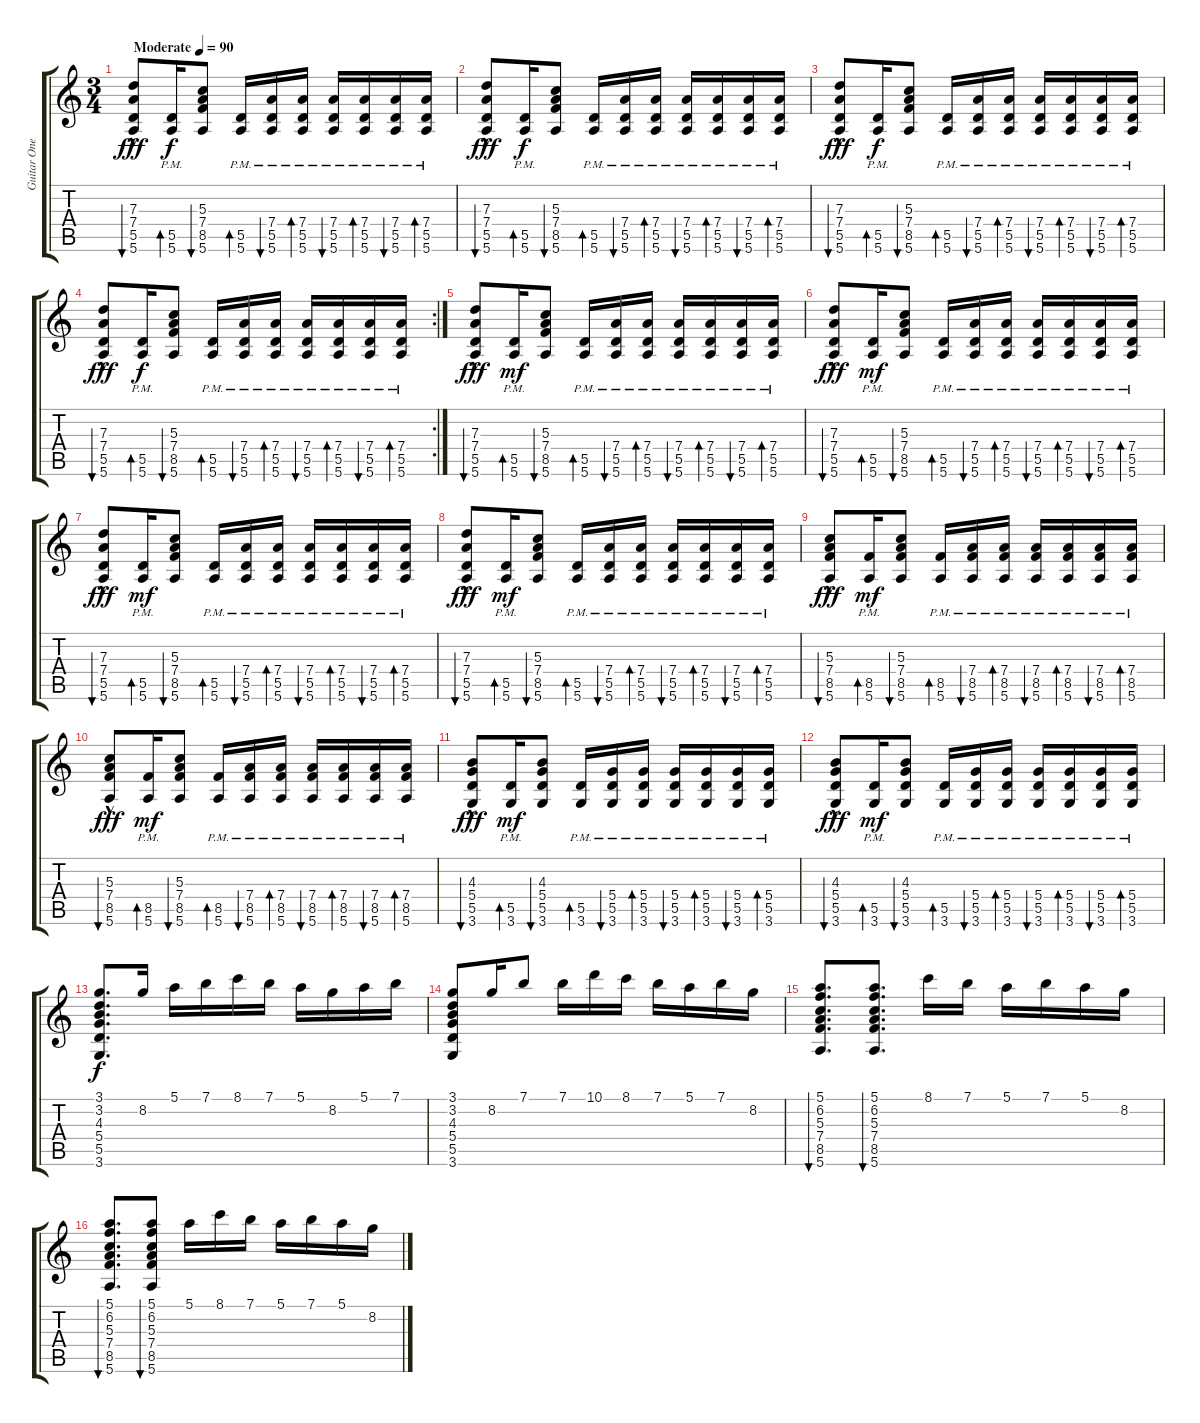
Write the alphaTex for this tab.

\track ("Guitar One" "Guitar One") {instrument acousticguitarsteel}
\staff {score tabs}
\tuning (E4 B3 G3 D3 A2 E2) {hide}
\ts (3 4)
\tempo (90 "Moderate")
\clef g2
\ks c
(7.3{hac} 7.4{hac} 5.5{hac} 5.6{hac}).8{bu 60 dy fff instrument acousticguitarsteel} (5.5{pm} 5.6{pm}).16{bd 60 dy f} (5.3 7.4 8.5 5.6).8{bu 60} (5.5{pm} 5.6{pm}).16{bd 60} (7.4{pm} 5.5{pm} 5.6{pm}).16{bu 60} (7.4{pm} 5.5{pm} 5.6{pm}).16{bd 60} (7.4{pm} 5.5{pm} 5.6{pm}).16{bu 60} (7.4{pm} 5.5{pm} 5.6{pm}).16{bd 60} (7.4{pm} 5.5{pm} 5.6{pm}).16{bu 60} (7.4{pm} 5.5{pm} 5.6{pm}).16{bd 60} |
(7.3{hac} 7.4{hac} 5.5{hac} 5.6{hac}).8{bu 60 dy fff} (5.5{pm} 5.6{pm}).16{bd 60 dy f} (5.3 7.4 8.5 5.6).8{bu 60} (5.5{pm} 5.6{pm}).16{bd 60} (7.4{pm} 5.5{pm} 5.6{pm}).16{bu 60} (7.4{pm} 5.5{pm} 5.6{pm}).16{bd 60} (7.4{pm} 5.5{pm} 5.6{pm}).16{bu 60} (7.4{pm} 5.5{pm} 5.6{pm}).16{bd 60} (7.4{pm} 5.5{pm} 5.6{pm}).16{bu 60} (7.4{pm} 5.5{pm} 5.6{pm}).16{bd 60} |
(7.3{hac} 7.4{hac} 5.5{hac} 5.6{hac}).8{bu 60 dy fff} (5.5{pm} 5.6{pm}).16{bd 60 dy f} (5.3 7.4 8.5 5.6).8{bu 60} (5.5{pm} 5.6{pm}).16{bd 60} (7.4{pm} 5.5{pm} 5.6{pm}).16{bu 60} (7.4{pm} 5.5{pm} 5.6{pm}).16{bd 60} (7.4{pm} 5.5{pm} 5.6{pm}).16{bu 60} (7.4{pm} 5.5{pm} 5.6{pm}).16{bd 60} (7.4{pm} 5.5{pm} 5.6{pm}).16{bu 60} (7.4{pm} 5.5{pm} 5.6{pm}).16{bd 60} |
\rc 2
(7.3{hac} 7.4{hac} 5.5{hac} 5.6{hac}).8{bu 60 dy fff} (5.5{pm} 5.6{pm}).16{bd 60 dy f} (5.3 7.4 8.5 5.6).8{bu 60} (5.5{pm} 5.6{pm}).16{bd 60} (7.4{pm} 5.5{pm} 5.6{pm}).16{bu 60} (7.4{pm} 5.5{pm} 5.6{pm}).16{bd 60} (7.4{pm} 5.5{pm} 5.6{pm}).16{bu 60} (7.4{pm} 5.5{pm} 5.6{pm}).16{bd 60} (7.4{pm} 5.5{pm} 5.6{pm}).16{bu 60} (7.4{pm} 5.5{pm} 5.6{pm}).16{bd 60} |
(7.3{hac} 7.4{hac} 5.5{hac} 5.6{hac}).8{bu 60 dy fff} (5.5{pm} 5.6{pm}).16{bd 60 dy mf} (5.3 7.4 8.5 5.6).8{bu 60} (5.5{pm} 5.6{pm}).16{bd 60} (7.4{pm} 5.5{pm} 5.6{pm}).16{bu 60} (7.4{pm} 5.5{pm} 5.6{pm}).16{bd 60} (7.4{pm} 5.5{pm} 5.6{pm}).16{bu 60} (7.4{pm} 5.5{pm} 5.6{pm}).16{bd 60} (7.4{pm} 5.5{pm} 5.6{pm}).16{bu 60} (7.4{pm} 5.5{pm} 5.6{pm}).16{bd 60} |
(7.3{hac} 7.4{hac} 5.5{hac} 5.6{hac}).8{bu 60 dy fff} (5.5{pm} 5.6{pm}).16{bd 60 dy mf} (5.3 7.4 8.5 5.6).8{bu 60} (5.5{pm} 5.6{pm}).16{bd 60} (7.4{pm} 5.5{pm} 5.6{pm}).16{bu 60} (7.4{pm} 5.5{pm} 5.6{pm}).16{bd 60} (7.4{pm} 5.5{pm} 5.6{pm}).16{bu 60} (7.4{pm} 5.5{pm} 5.6{pm}).16{bd 60} (7.4{pm} 5.5{pm} 5.6{pm}).16{bu 60} (7.4{pm} 5.5{pm} 5.6{pm}).16{bd 60} |
(7.3{hac} 7.4{hac} 5.5{hac} 5.6{hac}).8{bu 60 dy fff} (5.5{pm} 5.6{pm}).16{bd 60 dy mf} (5.3 7.4 8.5 5.6).8{bu 60} (5.5{pm} 5.6{pm}).16{bd 60} (7.4{pm} 5.5{pm} 5.6{pm}).16{bu 60} (7.4{pm} 5.5{pm} 5.6{pm}).16{bd 60} (7.4{pm} 5.5{pm} 5.6{pm}).16{bu 60} (7.4{pm} 5.5{pm} 5.6{pm}).16{bd 60} (7.4{pm} 5.5{pm} 5.6{pm}).16{bu 60} (7.4{pm} 5.5{pm} 5.6{pm}).16{bd 60} |
(7.3{hac} 7.4{hac} 5.5{hac} 5.6{hac}).8{bu 60 dy fff} (5.5{pm} 5.6{pm}).16{bd 60 dy mf} (5.3 7.4 8.5 5.6).8{bu 60} (5.5{pm} 5.6{pm}).16{bd 60} (7.4{pm} 5.5{pm} 5.6{pm}).16{bu 60} (7.4{pm} 5.5{pm} 5.6{pm}).16{bd 60} (7.4{pm} 5.5{pm} 5.6{pm}).16{bu 60} (7.4{pm} 5.5{pm} 5.6{pm}).16{bd 60} (7.4{pm} 5.5{pm} 5.6{pm}).16{bu 60} (7.4{pm} 5.5{pm} 5.6{pm}).16{bd 60} |
(5.3{hac} 7.4{hac} 8.5{hac} 5.6{hac}).8{bu 60 dy fff} (8.5{pm} 5.6{pm}).16{bd 60 dy mf} (5.3 7.4 8.5 5.6).8{bu 60} (8.5{pm} 5.6{pm}).16{bd 60} (7.4{pm} 8.5{pm} 5.6{pm}).16{bu 60} (7.4{pm} 8.5{pm} 5.6{pm}).16{bd 60} (7.4{pm} 8.5{pm} 5.6{pm}).16{bu 60} (7.4{pm} 8.5{pm} 5.6{pm}).16{bd 60} (7.4{pm} 8.5{pm} 5.6{pm}).16{bu 60} (7.4{pm} 8.5{pm} 5.6{pm}).16{bd 60} |
(5.3{hac} 7.4{hac} 8.5{hac} 5.6{hac}).8{bu 60 dy fff} (8.5{pm} 5.6{pm}).16{bd 60 dy mf} (5.3 7.4 8.5 5.6).8{bu 60} (8.5{pm} 5.6{pm}).16{bd 60} (7.4{pm} 8.5{pm} 5.6{pm}).16{bu 60} (7.4{pm} 8.5{pm} 5.6{pm}).16{bd 60} (7.4{pm} 8.5{pm} 5.6{pm}).16{bu 60} (7.4{pm} 8.5{pm} 5.6{pm}).16{bd 60} (7.4{pm} 8.5{pm} 5.6{pm}).16{bu 60} (7.4{pm} 8.5{pm} 5.6{pm}).16{bd 60} |
(4.3{hac} 5.4{hac} 5.5{hac} 3.6{hac}).8{bu 60 dy fff} (5.5{pm} 3.6{pm}).16{bd 60 dy mf} (4.3 5.4 5.5 3.6).8{bu 60} (5.5{pm} 3.6{pm}).16{bd 60} (5.4{pm} 5.5{pm} 3.6{pm}).16{bu 60} (5.4{pm} 5.5{pm} 3.6{pm}).16{bd 60} (5.4{pm} 5.5{pm} 3.6{pm}).16{bu 60} (5.4{pm} 5.5{pm} 3.6{pm}).16{bd 60} (5.4{pm} 5.5{pm} 3.6{pm}).16{bu 60} (5.4{pm} 5.5{pm} 3.6{pm}).16{bd 60} |
(4.3{hac} 5.4{hac} 5.5{hac} 3.6{hac}).8{bu 60 dy fff} (5.5{pm} 3.6{pm}).16{bd 60 dy mf} (4.3 5.4 5.5 3.6).8{bu 60} (5.5{pm} 3.6{pm}).16{bd 60} (5.4{pm} 5.5{pm} 3.6{pm}).16{bu 60} (5.4{pm} 5.5{pm} 3.6{pm}).16{bd 60} (5.4{pm} 5.5{pm} 3.6{pm}).16{bu 60} (5.4{pm} 5.5{pm} 3.6{pm}).16{bd 60} (5.4{pm} 5.5{pm} 3.6{pm}).16{bu 60} (5.4{pm} 5.5{pm} 3.6{pm}).16{bd 60} |
(3.1 3.2 4.3 5.4 5.5 3.6).8{d dy f} 8.2.16 5.1.16 7.1.16 8.1.16 7.1.16 5.1.16 8.2.16 5.1.16 7.1.16 |
(3.1 3.2 4.3 5.4 5.5 3.6).8 8.2.16 7.1.8 7.1.16 10.1.16 8.1.16 7.1.16 5.1.16 7.1.16 8.2.16 |
(5.1 6.2 5.3 7.4 8.5 5.6).8{d bu 60} (5.1 6.2 5.3 7.4 8.5 5.6).8{d bu 60} 8.1.16 7.1.16 5.1.16 7.1.16 5.1.16 8.2.16 |
(5.1 6.2 5.3 7.4 8.5 5.6).8{d bu 60} (5.1 6.2 5.3 7.4 8.5 5.6).8{bu 60} 5.1.16 8.1.16 7.1.16 5.1.16 7.1.16 5.1.16 8.2.16
